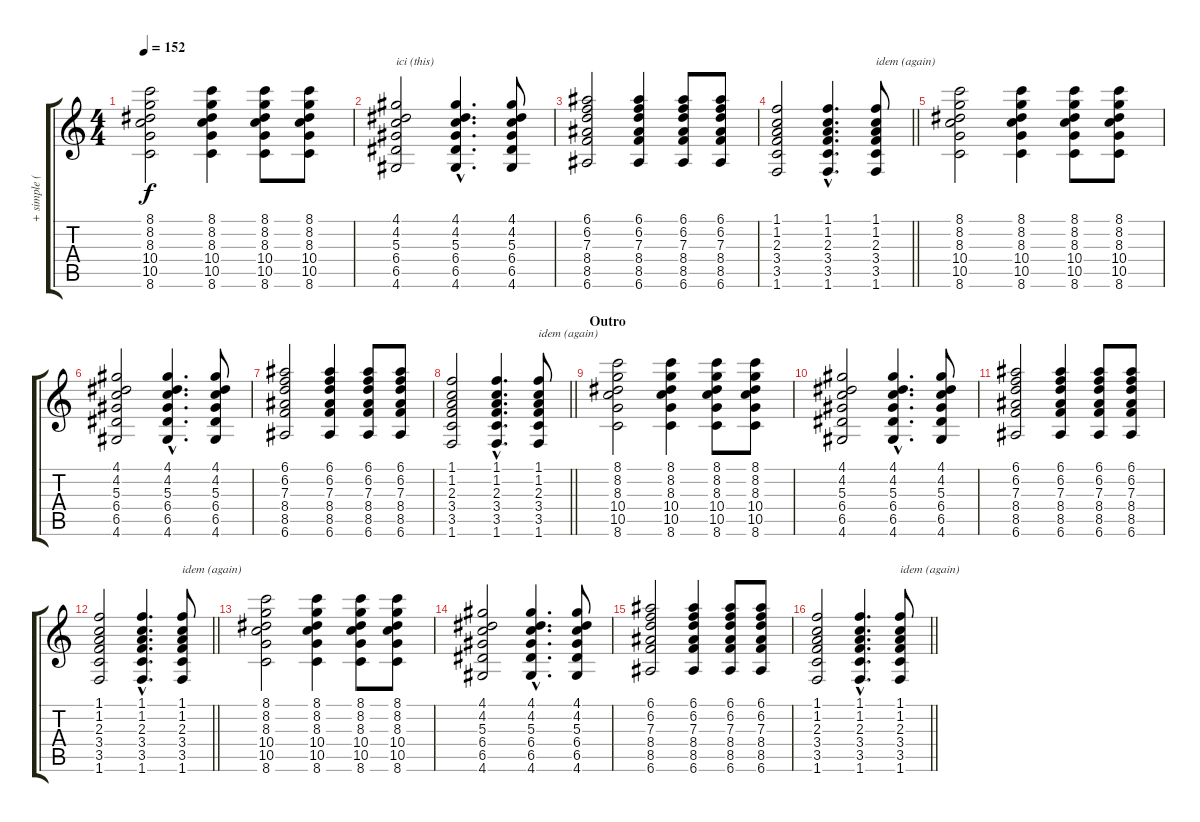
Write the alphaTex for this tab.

\track ("+ simple (easy as pie !) (4electric) " "+ simple (") {instrument electricguitarclean}
\staff {score tabs}
\tuning (E4 B3 G3 D3 A2 E2) {hide}
\ts (4 4)
\tempo 152
\clef g2
\ks c
(8.1 8.2 8.3 10.4 10.5 8.6).2{dy f} (8.1 8.2 8.3 10.4 10.5 8.6).4 (8.1 8.2 8.3 10.4 10.5 8.6).8 (8.1 8.2 8.3 10.4 10.5 8.6).8 |
(4.1 4.2 5.3 6.4 6.5 4.6).2{txt "ici (this)"} (4.1{hac} 4.2{hac} 5.3{hac} 6.4{hac} 6.5{hac} 4.6{hac}).4{d} (4.1 4.2 5.3 6.4 6.5 4.6).8 |
(6.1 6.2 7.3 8.4 8.5 6.6).2 (6.1 6.2 7.3 8.4 8.5 6.6).4 (6.1 6.2 7.3 8.4 8.5 6.6).8 (6.1 6.2 7.3 8.4 8.5 6.6).8 |
\barLineRight lightlight
(1.1 1.2 2.3 3.4 3.5 1.6).2 (1.1{hac} 1.2{hac} 2.3{hac} 3.4{hac} 3.5{hac} 1.6{hac}).4{d} (1.1 1.2 2.3 3.4 3.5 1.6).8{txt "idem (again)"} |
(8.1 8.2 8.3 10.4 10.5 8.6).2 (8.1 8.2 8.3 10.4 10.5 8.6).4 (8.1 8.2 8.3 10.4 10.5 8.6).8 (8.1 8.2 8.3 10.4 10.5 8.6).8 |
(4.1 4.2 5.3 6.4 6.5 4.6).2 (4.1{hac} 4.2{hac} 5.3{hac} 6.4{hac} 6.5{hac} 4.6{hac}).4{d} (4.1 4.2 5.3 6.4 6.5 4.6).8 |
(6.1 6.2 7.3 8.4 8.5 6.6).2 (6.1 6.2 7.3 8.4 8.5 6.6).4 (6.1 6.2 7.3 8.4 8.5 6.6).8 (6.1 6.2 7.3 8.4 8.5 6.6).8 |
\barLineRight lightlight
(1.1 1.2 2.3 3.4 3.5 1.6).2 (1.1{hac} 1.2{hac} 2.3{hac} 3.4{hac} 3.5{hac} 1.6{hac}).4{d} (1.1 1.2 2.3 3.4 3.5 1.6).8{txt "idem (again)"} |
\section ("" "Outro")
(8.1 8.2 8.3 10.4 10.5 8.6).2 (8.1 8.2 8.3 10.4 10.5 8.6).4 (8.1 8.2 8.3 10.4 10.5 8.6).8 (8.1 8.2 8.3 10.4 10.5 8.6).8 |
(4.1 4.2 5.3 6.4 6.5 4.6).2 (4.1{hac} 4.2{hac} 5.3{hac} 6.4{hac} 6.5{hac} 4.6{hac}).4{d} (4.1 4.2 5.3 6.4 6.5 4.6).8 |
(6.1 6.2 7.3 8.4 8.5 6.6).2 (6.1 6.2 7.3 8.4 8.5 6.6).4 (6.1 6.2 7.3 8.4 8.5 6.6).8 (6.1 6.2 7.3 8.4 8.5 6.6).8 |
\barLineRight lightlight
(1.1 1.2 2.3 3.4 3.5 1.6).2 (1.1{hac} 1.2{hac} 2.3{hac} 3.4{hac} 3.5{hac} 1.6{hac}).4{d} (1.1 1.2 2.3 3.4 3.5 1.6).8{txt "idem (again)"} |
(8.1 8.2 8.3 10.4 10.5 8.6).2 (8.1 8.2 8.3 10.4 10.5 8.6).4 (8.1 8.2 8.3 10.4 10.5 8.6).8 (8.1 8.2 8.3 10.4 10.5 8.6).8 |
(4.1 4.2 5.3 6.4 6.5 4.6).2 (4.1{hac} 4.2{hac} 5.3{hac} 6.4{hac} 6.5{hac} 4.6{hac}).4{d} (4.1 4.2 5.3 6.4 6.5 4.6).8 |
(6.1 6.2 7.3 8.4 8.5 6.6).2 (6.1 6.2 7.3 8.4 8.5 6.6).4 (6.1 6.2 7.3 8.4 8.5 6.6).8 (6.1 6.2 7.3 8.4 8.5 6.6).8 |
\barLineRight lightlight
(1.1 1.2 2.3 3.4 3.5 1.6).2 (1.1{hac} 1.2{hac} 2.3{hac} 3.4{hac} 3.5{hac} 1.6{hac}).4{d} (1.1 1.2 2.3 3.4 3.5 1.6).8{txt "idem (again)"}
